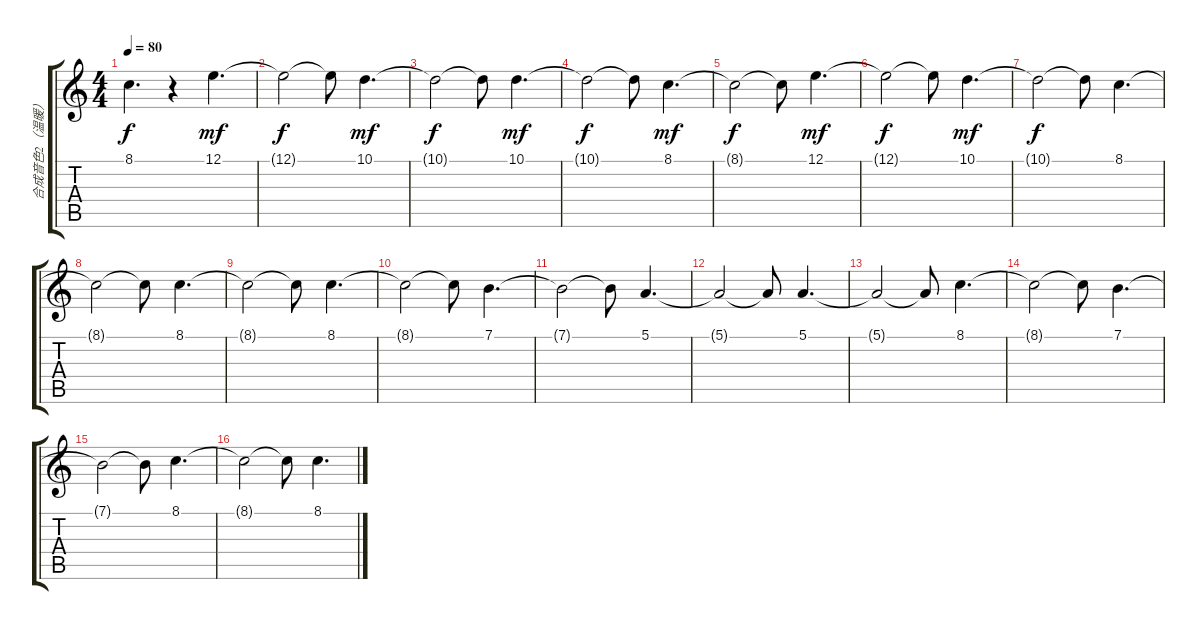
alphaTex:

\track ("合成音色2（温暖）" "合成音色2（温暖）") {instrument pad2warm}
\staff {score tabs}
\tuning (E4 B3 G3 D3 A2 E2) {hide}
\ts (4 4)
\tempo 80
\clef g2
\ks c
8.1{t}.4{d dy f} r.4 12.1.4{d dy mf} |
12.1{t}.2{dy f} 12.1{t}.8 10.1.4{d dy mf} |
10.1{t}.2{dy f} 10.1{t}.8 10.1.4{d dy mf} |
10.1{t}.2{dy f} 10.1{t}.8 8.1.4{d dy mf} |
8.1{t}.2{dy f} 8.1{t}.8 12.1.4{d dy mf} |
12.1{t}.2{dy f} 12.1{t}.8 10.1.4{d dy mf} |
10.1{t}.2{dy f} 10.1{t}.8 8.1.4{d} |
8.1{t}.2 8.1{t}.8 8.1.4{d} |
8.1{t}.2 8.1{t}.8 8.1.4{d} |
8.1{t}.2 8.1{t}.8 7.1.4{d} |
7.1{t}.2 7.1{t}.8 5.1.4{d} |
5.1{t}.2 5.1{t}.8 5.1.4{d} |
5.1{t}.2 5.1{t}.8 8.1.4{d} |
8.1{t}.2 8.1{t}.8 7.1.4{d} |
7.1{t}.2 7.1{t}.8 8.1.4{d} |
8.1{t}.2 8.1{t}.8 8.1.4{d}
